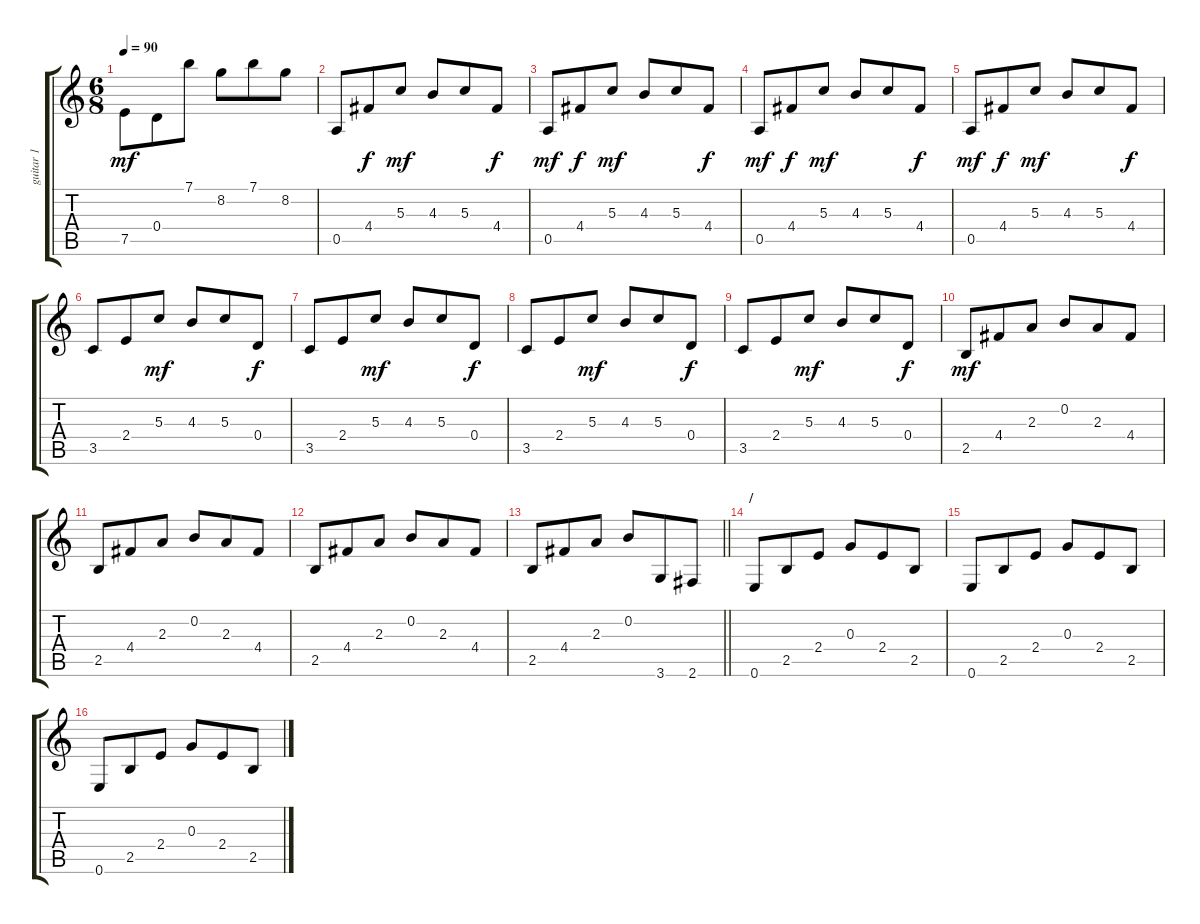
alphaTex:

\track ("guitar 1" "guitar 1") {instrument acousticguitarnylon}
\staff {score tabs}
\tuning (E4 B3 G3 D3 A2 E2) {hide}
\ts (6 8)
\tempo 90
\clef g2
\ks c
7.5.8{dy mf} 0.4.8 7.1.8 8.2.8 7.1.8 8.2.8 |
0.5.8 4.4.8{dy f} 5.3.8{dy mf} 4.3.8 5.3.8 4.4.8{dy f} |
0.5.8{dy mf} 4.4.8{dy f} 5.3.8{dy mf} 4.3.8 5.3.8 4.4.8{dy f} |
0.5.8{dy mf} 4.4.8{dy f} 5.3.8{dy mf} 4.3.8 5.3.8 4.4.8{dy f} |
0.5.8{dy mf} 4.4.8{dy f} 5.3.8{dy mf} 4.3.8 5.3.8 4.4.8{dy f} |
3.5.8 2.4.8 5.3.8{dy mf} 4.3.8 5.3.8 0.4.8{dy f} |
3.5.8 2.4.8 5.3.8{dy mf} 4.3.8 5.3.8 0.4.8{dy f} |
3.5.8 2.4.8 5.3.8{dy mf} 4.3.8 5.3.8 0.4.8{dy f} |
3.5.8 2.4.8 5.3.8{dy mf} 4.3.8 5.3.8 0.4.8{dy f} |
2.5.8{dy mf} 4.4.8 2.3.8 0.2.8 2.3.8 4.4.8 |
2.5.8 4.4.8 2.3.8 0.2.8 2.3.8 4.4.8 |
2.5.8 4.4.8 2.3.8 0.2.8 2.3.8 4.4.8 |
\barLineRight lightlight
2.5.8 4.4.8 2.3.8 0.2.8 3.6.8 2.6.8 |
\section ("" "/")
0.6.8 2.5.8 2.4.8 0.3.8 2.4.8 2.5.8 |
0.6.8 2.5.8 2.4.8 0.3.8 2.4.8 2.5.8 |
0.6.8 2.5.8 2.4.8 0.3.8 2.4.8 2.5.8
